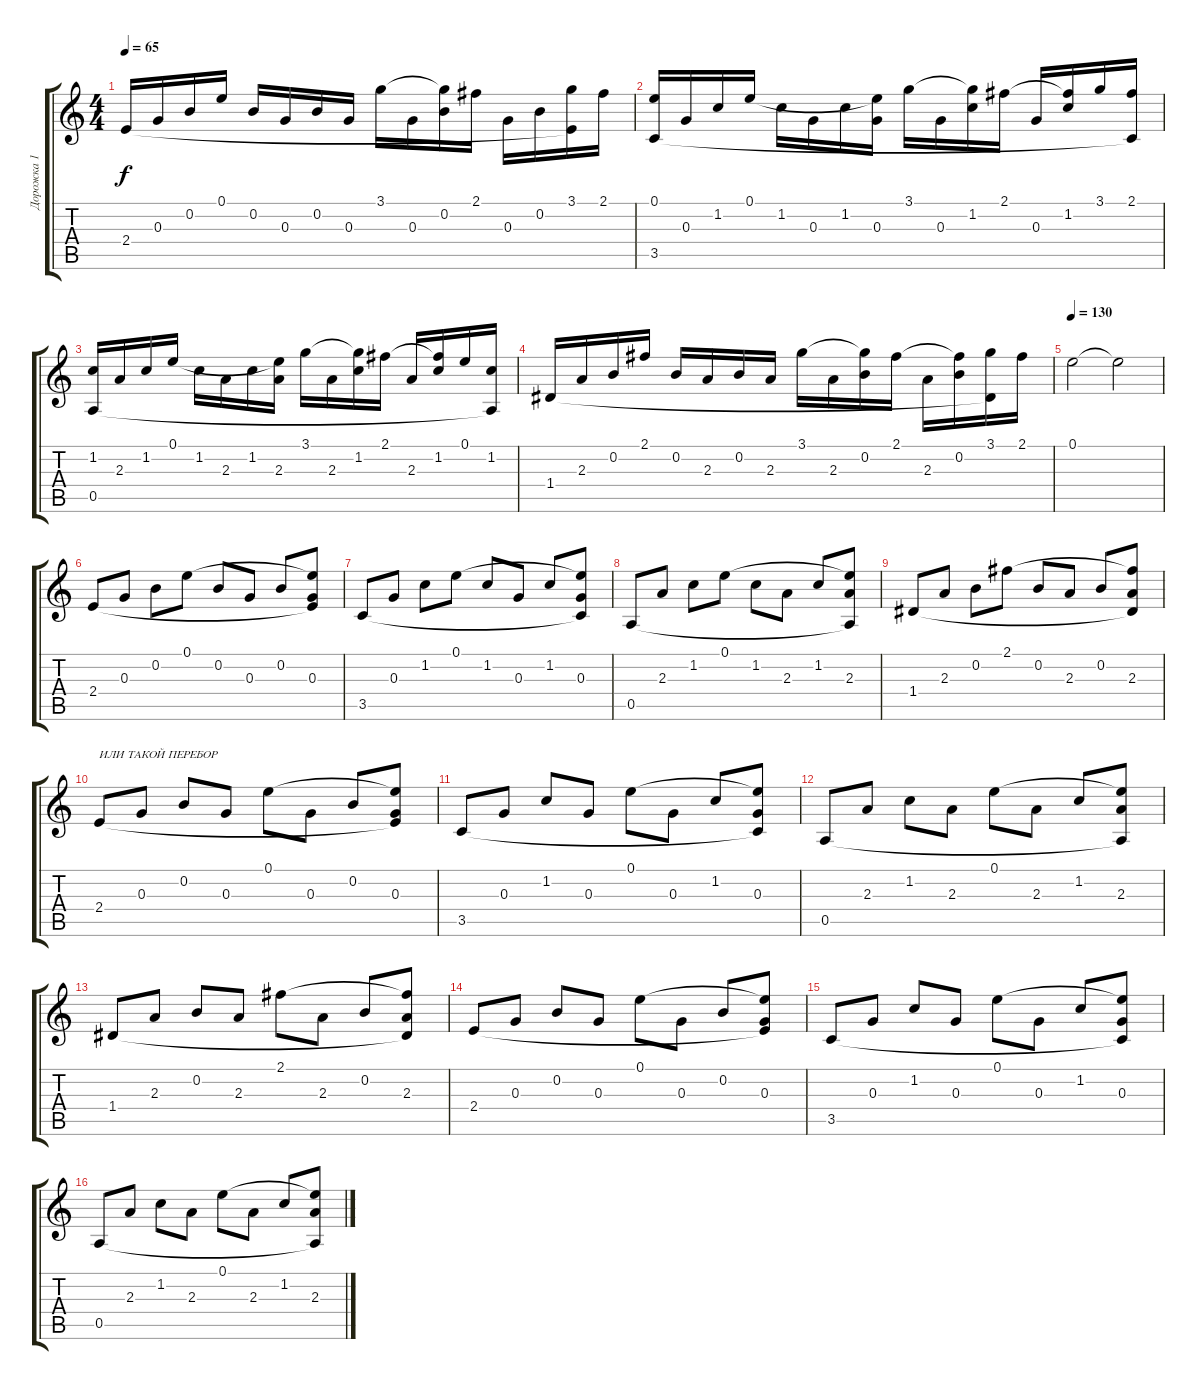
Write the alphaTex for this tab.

\track ("Дорожка 1" "Дорожка 1") {instrument acousticguitarsteel}
\staff {score tabs}
\tuning (E4 B3 G3 D3 A2 E2) {hide}
\ts (4 4)
\tempo 65
\clef g2
\ks c
2.4.16{dy f instrument acousticguitarsteel} 0.3.16 0.2.16 0.1.16 0.2.16 0.3.16 0.2.16 0.3.16 3.1.16 0.3.16 (3.1{t} 0.2).16 2.1.16 0.3.16 0.2.16 (3.1 2.4{t}).16 2.1.16 |
(0.1 3.5).16 0.3.16 1.2.16 0.1.16 1.2.16 0.3.16 1.2.16 (0.1{t} 0.3).16 3.1.16 0.3.16 (3.1{t} 1.2).16 2.1.16 0.3.16 (2.1{t} 1.2).16 3.1.16 (2.1 3.5{t}).16 |
(1.2 0.5).16 2.3.16 1.2.16 0.1.16 1.2.16 2.3.16 1.2.16 (0.1{t} 2.3).16 3.1.16 2.3.16 (3.1{t} 1.2).16 2.1.16 2.3.16 (2.1{t} 1.2).16 0.1.16 (1.2 0.5{t}).16 |
1.4.16 2.3.16 0.2.16 2.1.16 0.2.16 2.3.16 0.2.16 2.3.16 3.1.16 2.3.16 (3.1{t} 0.2).16 2.1.16 2.3.16 (2.1{t} 0.2).16 (3.1 1.4{t}).16 2.1.16 |
\tempo 130
0.1.2 0.1{t}.2 |
2.4.8 0.3.8 0.2.8 0.1.8 0.2.8 0.3.8 0.2.8 (0.1{t} 0.3 2.4{t}).8 |
3.5.8 0.3.8 1.2.8 0.1.8 1.2.8 0.3.8 1.2.8 (0.1{t} 0.3 3.5{t}).8 |
0.5.8 2.3.8 1.2.8 0.1.8 1.2.8 2.3.8 1.2.8 (0.1{t} 2.3 0.5{t}).8 |
1.4.8 2.3.8 0.2.8 2.1.8 0.2.8 2.3.8 0.2.8 (2.1{t} 2.3 1.4{t}).8 |
2.4.8{txt "ИЛИ ТАКОЙ ПЕРЕБОР"} 0.3.8 0.2.8 0.3.8 0.1.8 0.3.8 0.2.8 (0.1{t} 0.3 2.4{t}).8 |
3.5.8 0.3.8 1.2.8 0.3.8 0.1.8 0.3.8 1.2.8 (0.1{t} 0.3 3.5{t}).8 |
0.5.8 2.3.8 1.2.8 2.3.8 0.1.8 2.3.8 1.2.8 (0.1{t} 2.3 0.5{t}).8 |
1.4.8 2.3.8 0.2.8 2.3.8 2.1.8 2.3.8 0.2.8 (2.1{t} 2.3 1.4{t}).8 |
2.4.8 0.3.8 0.2.8 0.3.8 0.1.8 0.3.8 0.2.8 (0.1{t} 0.3 2.4{t}).8 |
3.5.8 0.3.8 1.2.8 0.3.8 0.1.8 0.3.8 1.2.8 (0.1{t} 0.3 3.5{t}).8 |
0.5.8 2.3.8 1.2.8 2.3.8 0.1.8 2.3.8 1.2.8 (0.1{t} 2.3 0.5{t}).8
